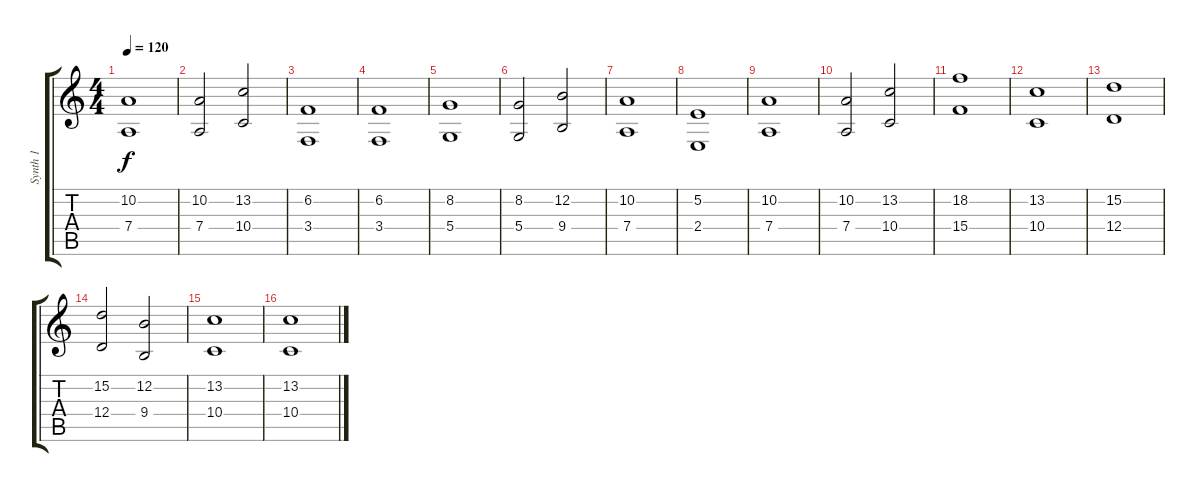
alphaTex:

\track ("Synth 1" "Synth 1") {instrument stringensemble1}
\staff {score tabs}
\tuning (E4 B3 G3 D3 A2 E2) {hide}
\ts (4 4)
\tempo 120
\clef g2
\ks c
(10.2 7.4).1{dy f} |
(10.2 7.4).2 (13.2 10.4).2 |
(6.2 3.4).1 |
(6.2 3.4).1 |
(8.2 5.4).1 |
(8.2 5.4).2 (12.2 9.4).2 |
(10.2 7.4).1 |
(5.2 2.4).1 |
\section ("" "")
(10.2 7.4).1 |
(10.2 7.4).2 (13.2 10.4).2 |
(18.2 15.4).1 |
(13.2 10.4).1 |
(15.2 12.4).1 |
(15.2 12.4).2 (12.2 9.4).2 |
(13.2 10.4).1 |
(13.2 10.4).1
